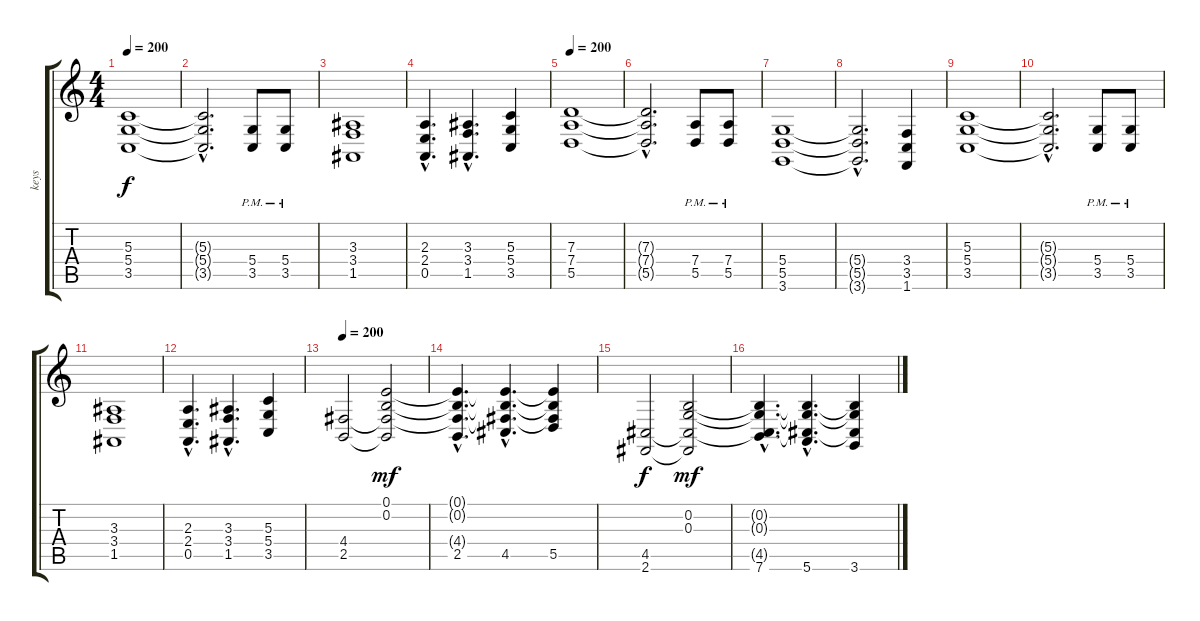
\track ("keys" "keys") {instrument synthstrings1}
\staff {score tabs}
\tuning (E4 B3 G3 D3 A2 E2) {hide}
\ts (4 4)
\tempo 200
\clef g2
\ks c
(5.3 5.4 3.5).1{dy f} |
(5.3{hac t} 5.4{hac t} 3.5{hac t}).2{d} (5.4{pm} 3.5{pm}).8 (5.4{pm} 3.5{pm}).8 |
(3.3 3.4 1.5).1 |
(2.3{hac} 2.4{hac} 0.5{hac}).4{d} (3.3{hac} 3.4{hac} 1.5{hac}).4{d} (5.3 5.4 3.5).4 |
\tempo 200
(7.3 7.4 5.5).1{instrument distortionguitar} |
(7.3{hac t} 7.4{hac t} 5.5{hac t}).2{d} (7.4{pm} 5.5{pm}).8 (7.4{pm} 5.5{pm}).8 |
(5.4 5.5 3.6).1 |
(5.4{hac t} 5.5{hac t} 3.6{hac t}).2{d} (3.4 3.5 1.6).4 |
(5.3 5.4 3.5).1 |
(5.3{hac t} 5.4{hac t} 3.5{hac t}).2{d} (5.4{pm} 3.5{pm}).8 (5.4{pm} 3.5{pm}).8 |
(3.3 3.4 1.5).1 |
(2.3{hac} 2.4{hac} 0.5{hac}).4{d} (3.3{hac} 3.4{hac} 1.5{hac}).4{d} (5.3 5.4 3.5).4 |
\tempo 200
(4.4 2.5).2{instrument distortionguitar} (0.1 0.2 4.4{t} 2.5{t}).2{dy mf} |
(0.1{hac t} 0.2{hac t} 4.4{hac t} 2.5{hac}).4{d} (0.1{hac t} 0.2{hac t} 4.4{hac t} 4.5{hac}).4{d} (0.1{t} 0.2{t} 4.4{t} 5.5).4 |
(4.5 2.6).2{dy f} (0.2 0.3 4.5{t} 2.6{t}).2{dy mf} |
(0.2{hac t} 0.3{hac t} 4.5{hac t} 7.6{hac}).4{d} (0.2{hac t} 0.3{hac t} 4.5{hac t} 5.6{hac}).4{d} (0.2{t} 0.3{t} 4.5{t} 3.6).4
